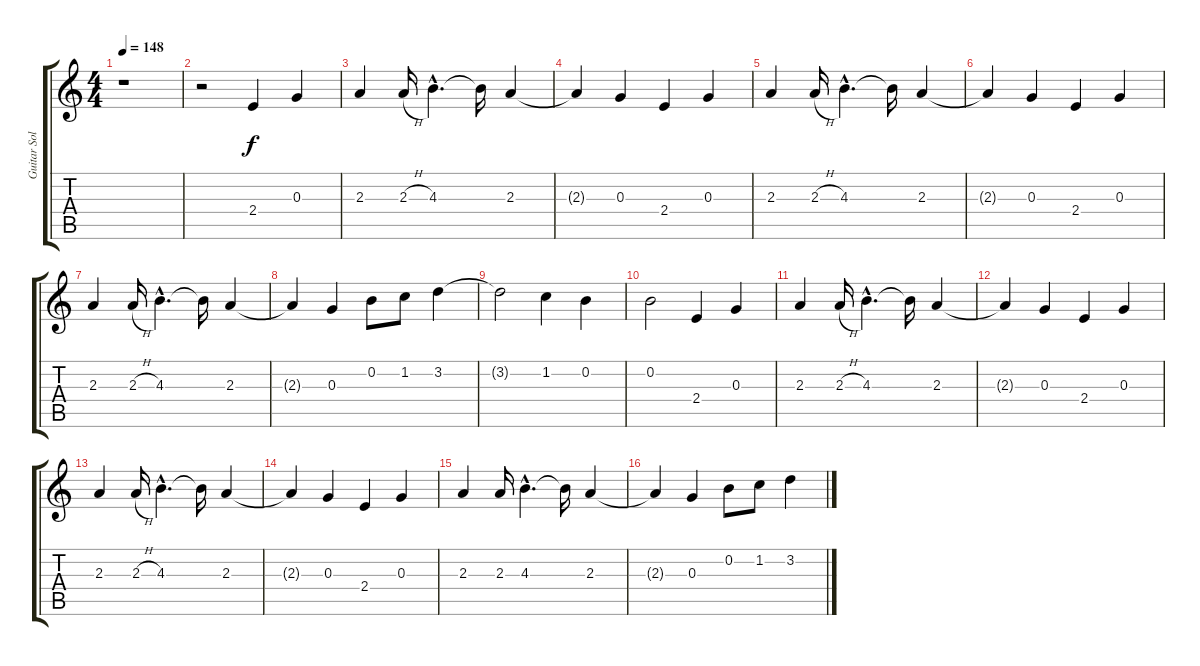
\track ("Guitar Solo (Ch or Sh??)" "Guitar Sol") {instrument acousticguitarnylon}
\staff {score tabs}
\tuning (E4 B3 G3 D3 A2 E2) {hide}
\ts (4 4)
\tempo 148
\clef g2
\ks c
r.1{dy f} |
r.2 2.4.4 0.3.4 |
2.3.4 2.3{h}.16 4.3{hac}.4{d} 4.3{t}.16 2.3.4 |
2.3{t}.4 0.3.4 2.4.4 0.3.4 |
2.3.4 2.3{h}.16 4.3{hac}.4{d} 4.3{t}.16 2.3.4 |
2.3{t}.4 0.3.4 2.4.4 0.3.4 |
2.3.4 2.3{h}.16 4.3{hac}.4{d} 4.3{t}.16 2.3.4 |
2.3{t}.4 0.3.4 0.2.8 1.2.8 3.2.4 |
3.2{t}.2 1.2.4 0.2.4 |
0.2.2 2.4.4 0.3.4 |
2.3.4 2.3{h}.16 4.3{hac}.4{d} 4.3{t}.16 2.3.4 |
2.3{t}.4 0.3.4 2.4.4 0.3.4 |
2.3.4 2.3{h}.16 4.3{hac}.4{d} 4.3{t}.16 2.3.4 |
2.3{t}.4 0.3.4 2.4.4 0.3.4 |
2.3.4 2.3.16 4.3{hac}.4{d} 4.3{t}.16 2.3.4 |
2.3{t}.4 0.3.4 0.2.8 1.2.8 3.2.4
